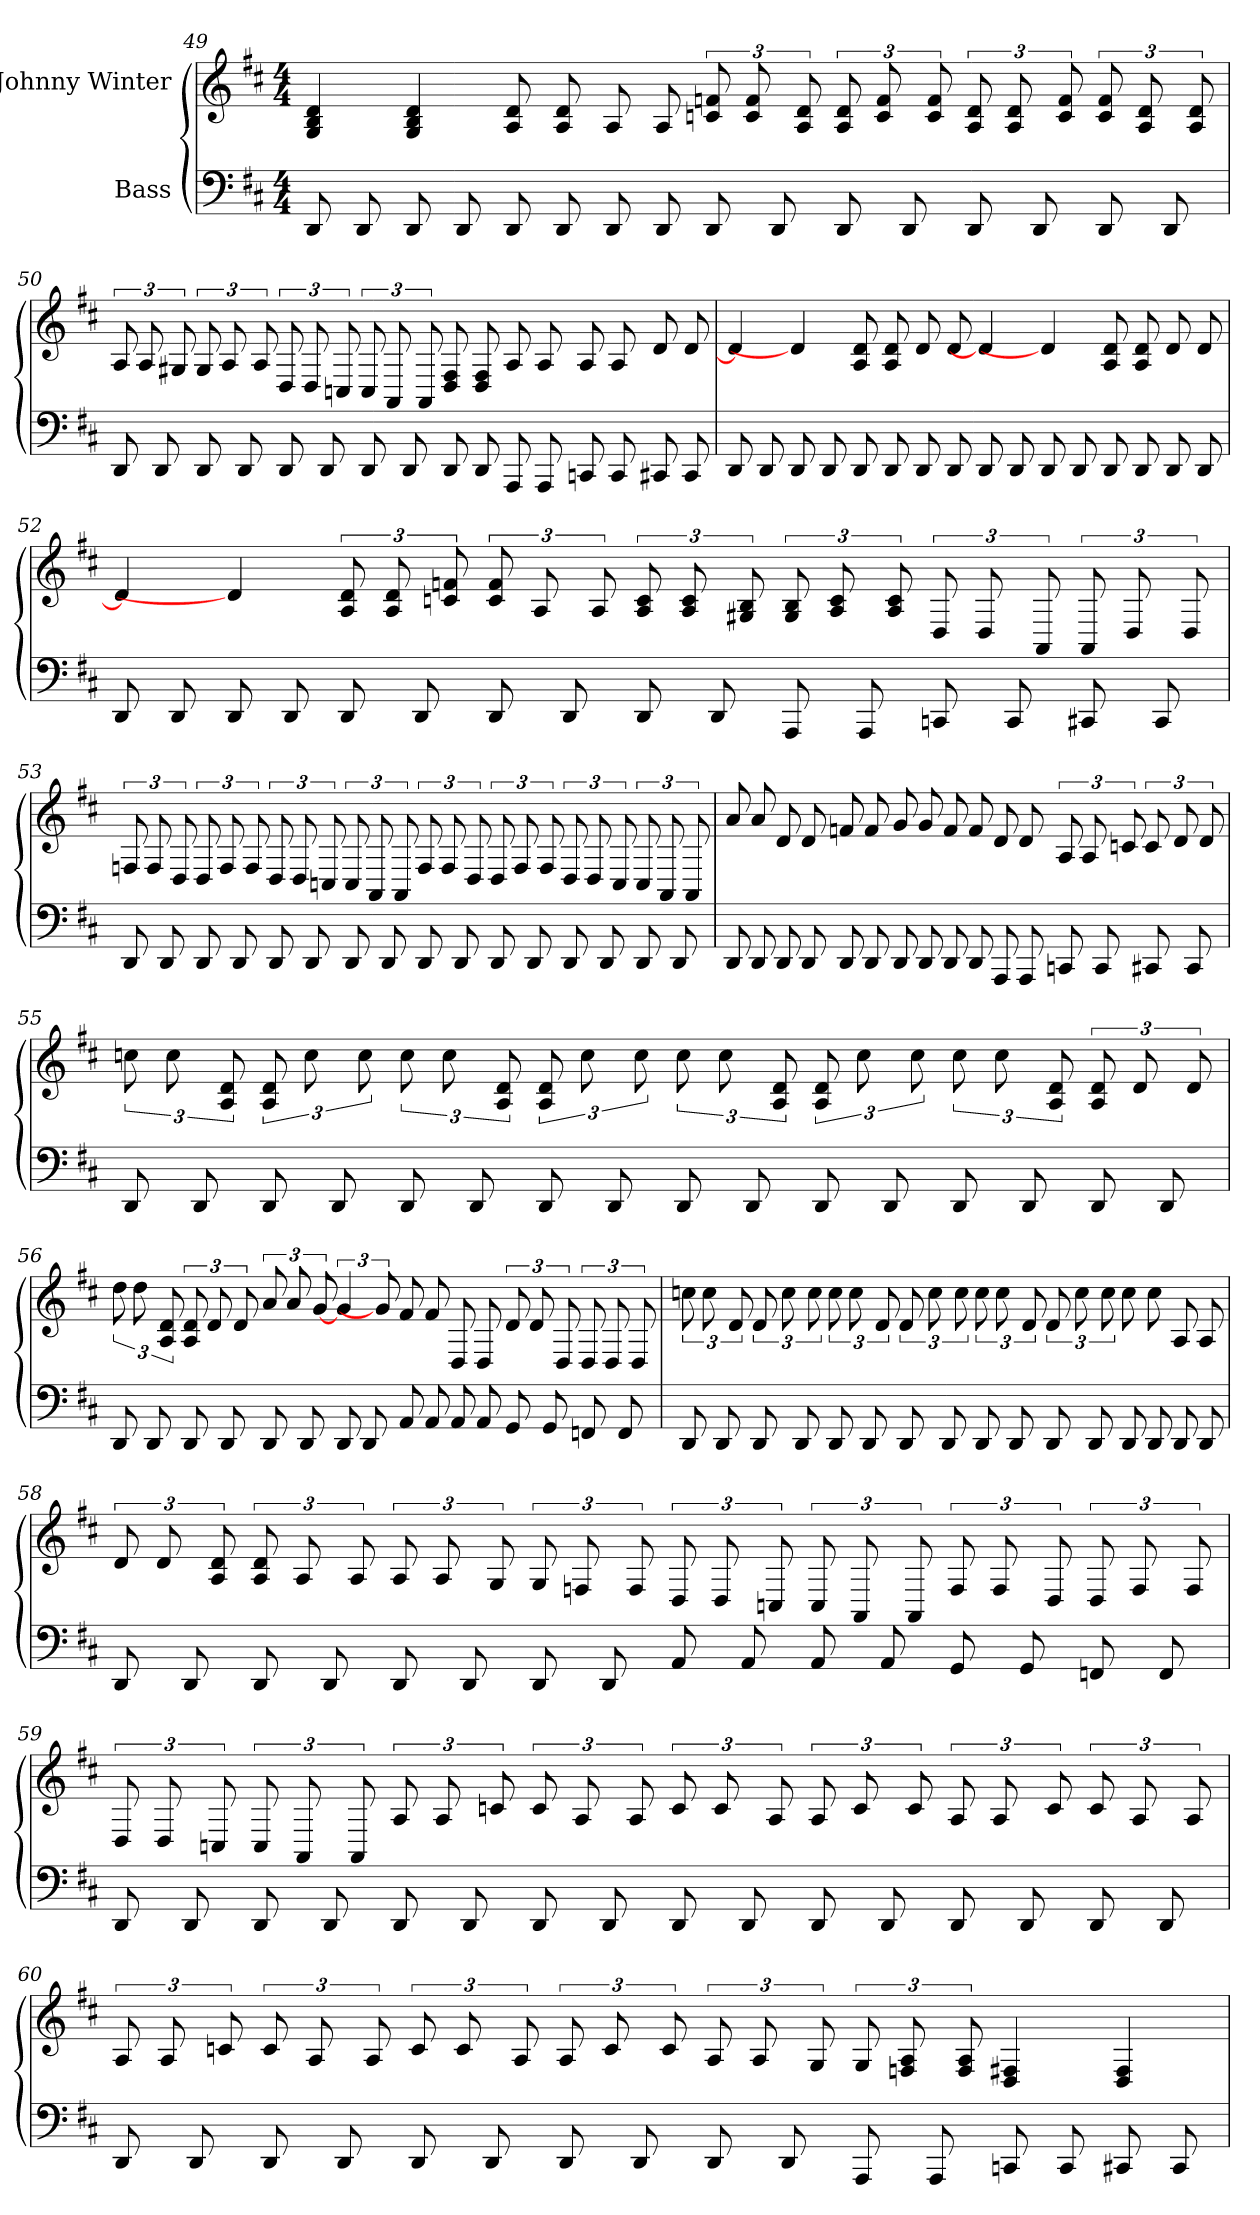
**kern	**kern
*part2	*part1
*staff2	*staff1
*I"Bass	*I"Johnny Winter
*	*
*k[f#c#]	*k[f#c#]
*M4/4	*M4/4
=49	=49
8DD	4d 4B 4G
8DD	.
8DD	4d 4B 4G
8DD	.
8DD	8d 8A
8DD	8d 8A
8DD	8A
8DD	8A
8DD	12f 12c
.	12f 12c
8DD	.
.	12d 12A
8DD	12d 12A
.	12f 12c
8DD	.
.	12f 12c
8DD	12d 12A
.	12d 12A
8DD	.
.	12f 12c
8DD	12f 12c
.	12d 12A
8DD	.
.	12d 12A
=50	=50
8DD	12A
.	12A
8DD	.
.	12G#
8DD	12G#
.	12A
8DD	.
.	12A
8DD	12D
.	12D
8DD	.
.	12C
8DD	12C
.	12AA
8DD	.
.	12AA
8DD	8F# 8D
8DD	8F# 8D
8AAA	8A
8AAA	8A
8CC	8A
8CC	8A
8CC#	8d
8CC#	8d
=51	=51
8DD	4d]
8DD	.
8DD	4d]
8DD	.
8DD	8d 8A
8DD	8d 8A
8DD	8d
8DD	8d
8DD	4d]
8DD	.
8DD	4d]
8DD	.
8DD	8d 8A
8DD	8d 8A
8DD	8d
8DD	8d
=52	=52
8DD	4d]
8DD	.
8DD	4d]
8DD	.
8DD	12d 12A
.	12d 12A
8DD	.
.	12f 12c
8DD	12f 12c
.	12A
8DD	.
.	12A
8DD	12c 12A
.	12c 12A
8DD	.
.	12B 12G#
8AAA	12B 12G#
.	12c 12A
8AAA	.
.	12c 12A
8CC	12D
.	12D
8CC	.
.	12AA
8CC#	12AA
.	12D
8CC#	.
.	12D
=53	=53
8DD	12F
.	12F
8DD	.
.	12D
8DD	12D
.	12F
8DD	.
.	12F
8DD	12D
.	12D
8DD	.
.	12C
8DD	12C
.	12AA
8DD	.
.	12AA
8DD	12F
.	12F
8DD	.
.	12D
8DD	12D
.	12F
8DD	.
.	12F
8DD	12D
.	12D
8DD	.
.	12C
8DD	12C
.	12AA
8DD	.
.	12AA
=54	=54
8DD	8a
8DD	8a
8DD	8d
8DD	8d
8DD	8f
8DD	8f
8DD	8g
8DD	8g
8DD	8f
8DD	8f
8AAA	8d
8AAA	8d
8CC	12A
.	12A
8CC	.
.	12c
8CC#	12c
.	12d
8CC#	.
.	12d
=55	=55
8DD	12cc
.	12cc
8DD	.
.	12d 12A
8DD	12d 12A
.	12cc
8DD	.
.	12cc
8DD	12cc
.	12cc
8DD	.
.	12d 12A
8DD	12d 12A
.	12cc
8DD	.
.	12cc
8DD	12cc
.	12cc
8DD	.
.	12d 12A
8DD	12d 12A
.	12cc
8DD	.
.	12cc
8DD	12cc
.	12cc
8DD	.
.	12d 12A
8DD	12d 12A
.	12d
8DD	.
.	12d
=56	=56
8DD	12dd
.	12dd
8DD	.
.	12d 12A
8DD	12d 12A
.	12d
8DD	.
.	12d
8DD	12a
.	12a
8DD	.
.	[12g
8DD	6g
8DD	.
.	12g]
8AA	8f#
8AA	8f#
8AA	8D
8AA	8D
8GG	12d
.	12d
8GG	.
.	12D
8FF	12D
.	12D
8FF	.
.	12D
=57	=57
8DD	12cc
.	12cc
8DD	.
.	12d
8DD	12d
.	12cc
8DD	.
.	12cc
8DD	12cc
.	12cc
8DD	.
.	12d
8DD	12d
.	12cc
8DD	.
.	12cc
8DD	12cc
.	12cc
8DD	.
.	12d
8DD	12d
.	12cc
8DD	.
.	12cc
8DD	8cc
8DD	8cc
8DD	8A
8DD	8A
=58	=58
8DD	12d
.	12d
8DD	.
.	12d 12A
8DD	12d 12A
.	12A
8DD	.
.	12A
8DD	12A
.	12A
8DD	.
.	12G
8DD	12G
.	12F
8DD	.
.	12F
8AA	12D
.	12D
8AA	.
.	12C
8AA	12C
.	12AA
8AA	.
.	12AA
8GG	12F
.	12F
8GG	.
.	12D
8FF	12D
.	12F
8FF	.
.	12F
=59	=59
8DD	12D
.	12D
8DD	.
.	12C
8DD	12C
.	12AA
8DD	.
.	12AA
8DD	12A
.	12A
8DD	.
.	12c
8DD	12c
.	12A
8DD	.
.	12A
8DD	12c
.	12c
8DD	.
.	12A
8DD	12A
.	12c
8DD	.
.	12c
8DD	12A
.	12A
8DD	.
.	12c
8DD	12c
.	12A
8DD	.
.	12A
=60	=60
8DD	12A
.	12A
8DD	.
.	12c
8DD	12c
.	12A
8DD	.
.	12A
8DD	12c
.	12c
8DD	.
.	12A
8DD	12A
.	12c
8DD	.
.	12c
8DD	12A
.	12A
8DD	.
.	12G
8AAA	12G
.	12A 12F
8AAA	.
.	12A 12F
8CC	4F# 4D
8CC	.
8CC#	4F# 4D
8CC#	.
=	=
*-	*-
